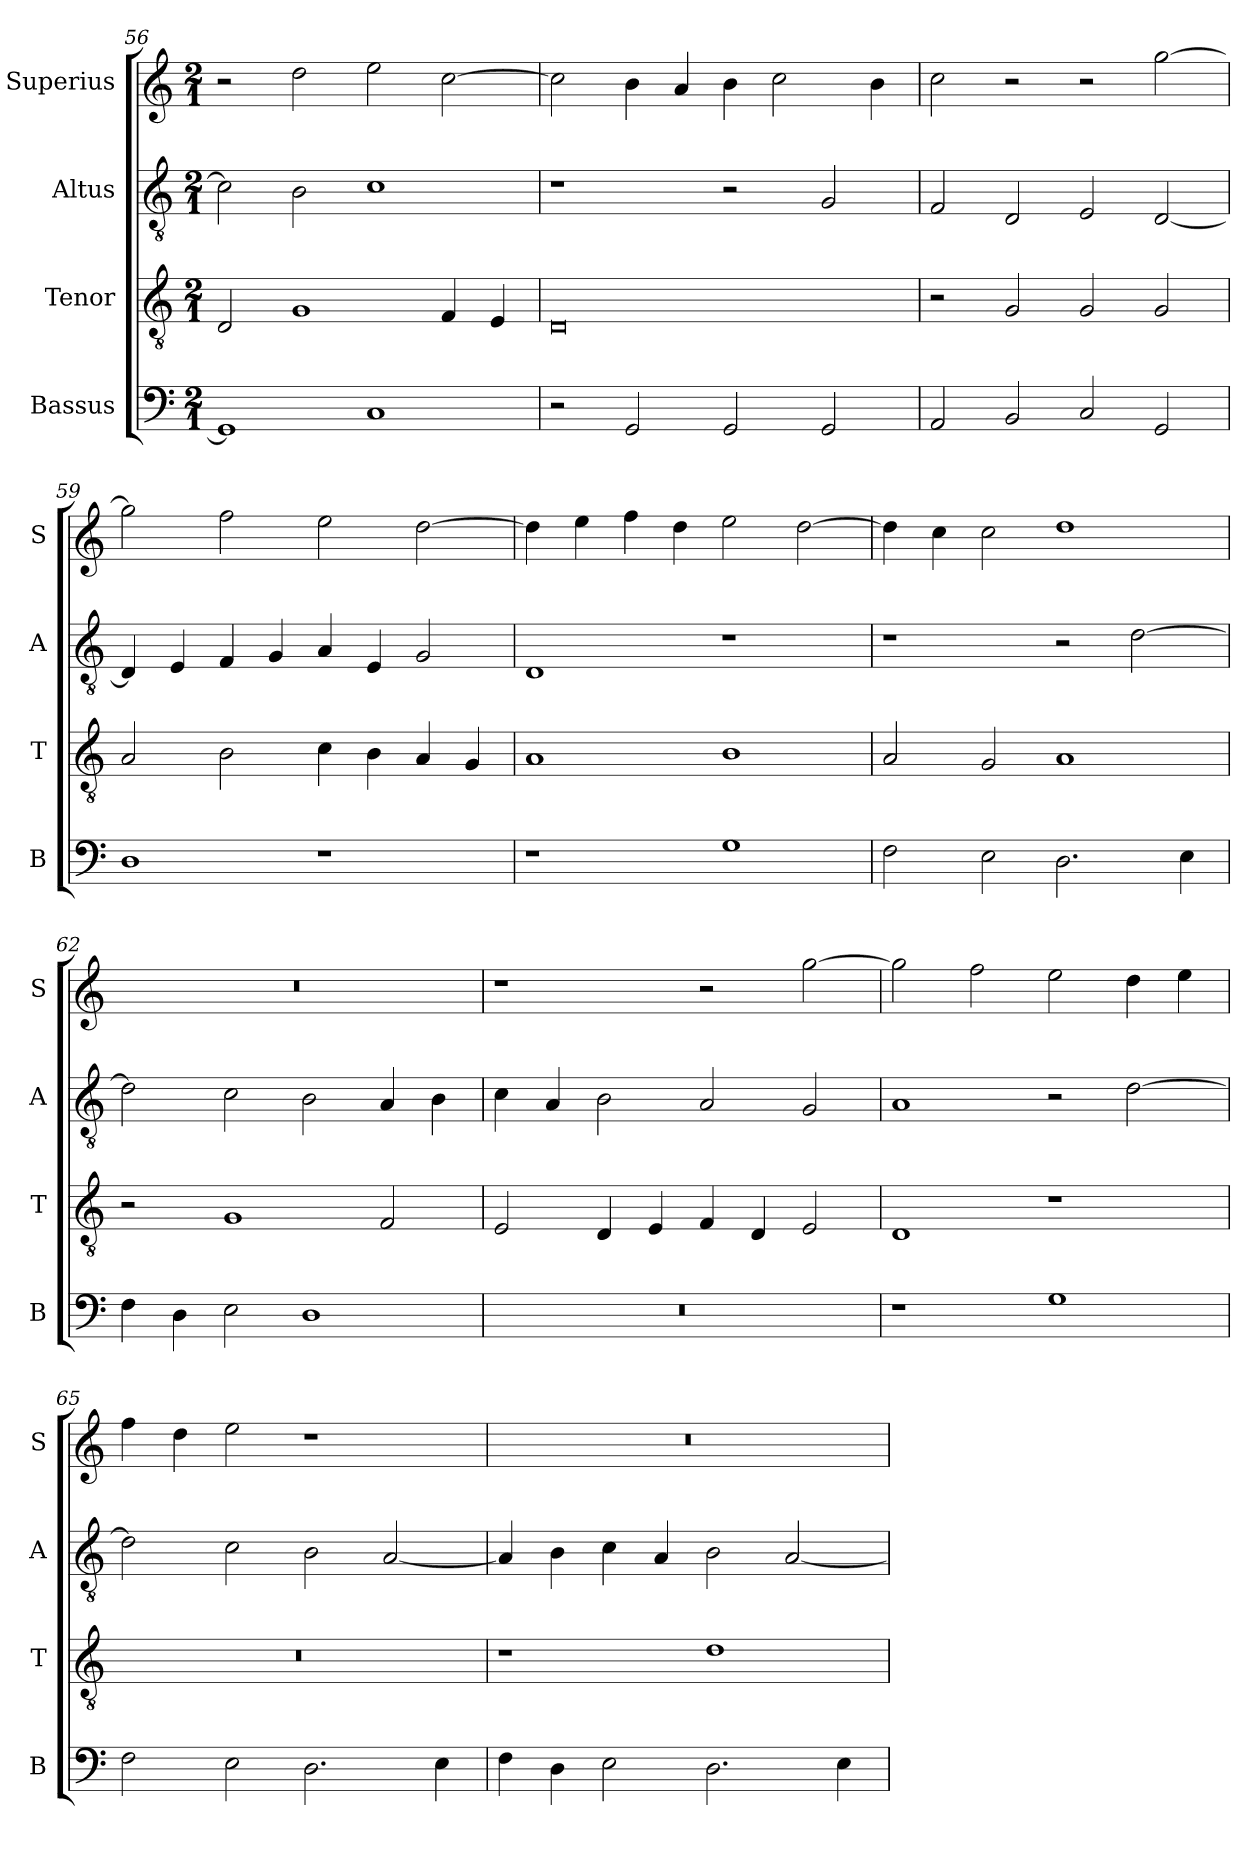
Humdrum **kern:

**kern	**kern	**kern	**kern
*part4	*part3	*part2	*part1
*staff4	*staff3	*staff2	*staff1
*I"Bassus	*I"Tenor	*I"Altus	*I"Superius
*I'B	*I'T	*I'A	*I'S
*clefF4	*clefGv2	*clefGv2	*clefG2
*k[]	*k[]	*k[]	*k[]
*C:	*C:	*C:	*C:
*M2/1	*M2/1	*M2/1	*M2/1
=56	=56	=56	=56
1GG]	2D	2c]	2r
.	1G	2B	2dd
1C	.	1c	2ee
.	4F	.	[2cc
.	4E	.	.
=57	=57	=57	=57
2r	0D	1r	2cc]
2GG	.	.	4b
.	.	.	4a
2GG	.	2r	4b
.	.	.	2cc
2GG	.	2G	.
.	.	.	4b
=58	=58	=58	=58
2AA	2r	2F	2cc
2BB	2G	2D	2r
2C	2G	2E	2r
2GG	2G	[2D	[2gg
=59	=59	=59	=59
1D	2A	4D]	2gg]
.	.	4E	.
.	2B	4F	2ff
.	.	4G	.
1r	4c	4A	2ee
.	4B	4E	.
.	4A	2G	[2dd
.	4G	.	.
=60	=60	=60	=60
1r	1A	1D	4dd]
.	.	.	4ee
.	.	.	4ff
.	.	.	4dd
1G	1B	1r	2ee
.	.	.	[2dd
=61	=61	=61	=61
2F	2A	1r	4dd]
.	.	.	4cc
2E	2G	.	2cc
2.D	1A	2r	1dd
.	.	[2d	.
4E	.	.	.
=62	=62	=62	=62
4F	2r	2d]	0r
4D	.	.	.
2E	1G	2c	.
1D	.	2B	.
.	2F	4A	.
.	.	4B	.
=63	=63	=63	=63
0r	2E	4c	1r
.	.	4A	.
.	4D	2B	.
.	4E	.	.
.	4F	2A	2r
.	4D	.	.
.	2E	2G	[2gg
=64	=64	=64	=64
1r	1D	1A	2gg]
.	.	.	2ff
1G	1r	2r	2ee
.	.	[2d	4dd
.	.	.	4ee
=65	=65	=65	=65
2F	0r	2d]	4ff
.	.	.	4dd
2E	.	2c	2ee
2.D	.	2B	1r
.	.	[2A	.
4E	.	.	.
=66	=66	=66	=66
4F	1r	4A]	0r
4D	.	4B	.
2E	.	4c	.
.	.	4A	.
2.D	1d	2B	.
.	.	[2A	.
4E	.	.	.
=	=	=	=
*-	*-	*-	*-
